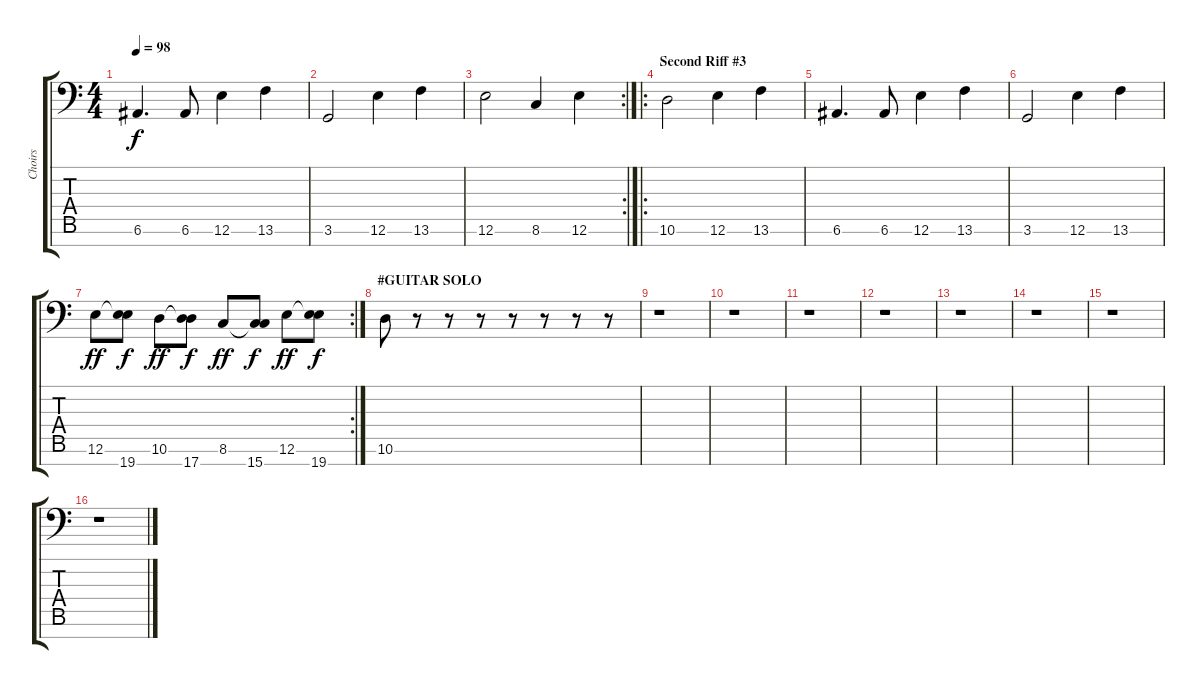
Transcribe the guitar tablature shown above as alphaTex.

\track ("Choirs" "Choirs") {instrument choiraahs}
\staff {score tabs}
\tuning (E4 B3 G3 D3 A2 E2 A1) {hide}
\ts (4 4)
\tempo 98
\clef f4
\ks c
6.6.4{d dy f} 6.6.8 12.6.4 13.6.4 |
3.6.2 12.6.4 13.6.4 |
\rc 2
12.6.2 8.6.4 12.6.4 |
\ro
\section ("" "Second Riff #3")
10.6.2 12.6.4 13.6.4 |
6.6.4{d} 6.6.8 12.6.4 13.6.4 |
3.6.2 12.6.4 13.6.4 |
\rc 2
12.6.8{dy ff} (12.6{t} 19.7).8{dy f} 10.6.8{dy ff} (10.6{t} 17.7).8{dy f} 8.6.8{dy ff} (8.6{t} 15.7).8{dy f} 12.6.8{dy ff} (12.6{t} 19.7).8{dy f} |
\section ("" "#GUITAR SOLO")
10.6.8 r.8 r.8 r.8 r.8 r.8 r.8 r.8 |
r.1 |
r.1 |
r.1 |
r.1 |
r.1 |
r.1 |
r.1 |
r.1
